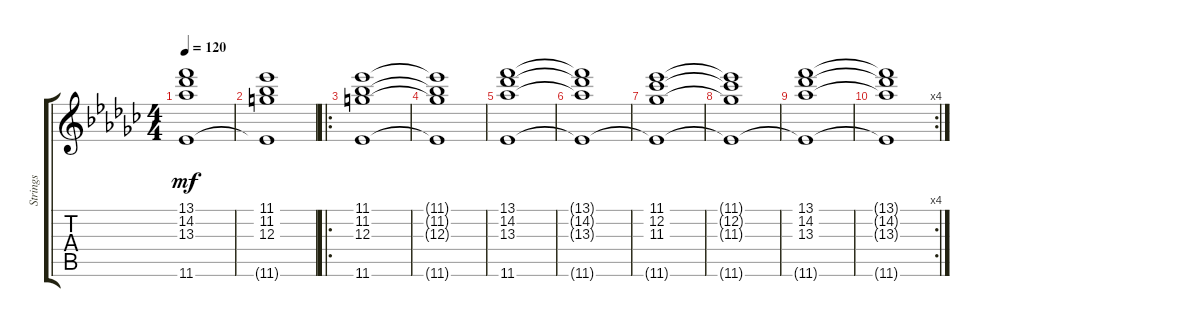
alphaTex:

\track ("Strings" "Strings") {instrument distortionguitar}
\staff {score tabs}
\tuning (E4 B3 G3 D3 A2 E2) {hide}
\ts (4 4)
\tempo 120
\clef g2
\ks ebminor
(13.1{t} 14.2{t} 13.3{t} 11.6{t}).1{dy mf} |
(11.1 11.2 12.3 11.6{t}).1 |
\ro
(11.1 11.2 12.3 11.6).1 |
(11.1{t} 11.2{t} 12.3{t} 11.6{t}).1 |
(13.1 14.2 13.3 11.6).1 |
(13.1{t} 14.2{t} 13.3{t} 11.6{t}).1 |
(11.1 12.2 11.3 11.6{t}).1 |
(11.1{t} 12.2{t} 11.3{t} 11.6{t}).1 |
(13.1 14.2 13.3 11.6{t}).1 |
\rc 4
(13.1{t} 14.2{t} 13.3{t} 11.6{t}).1
